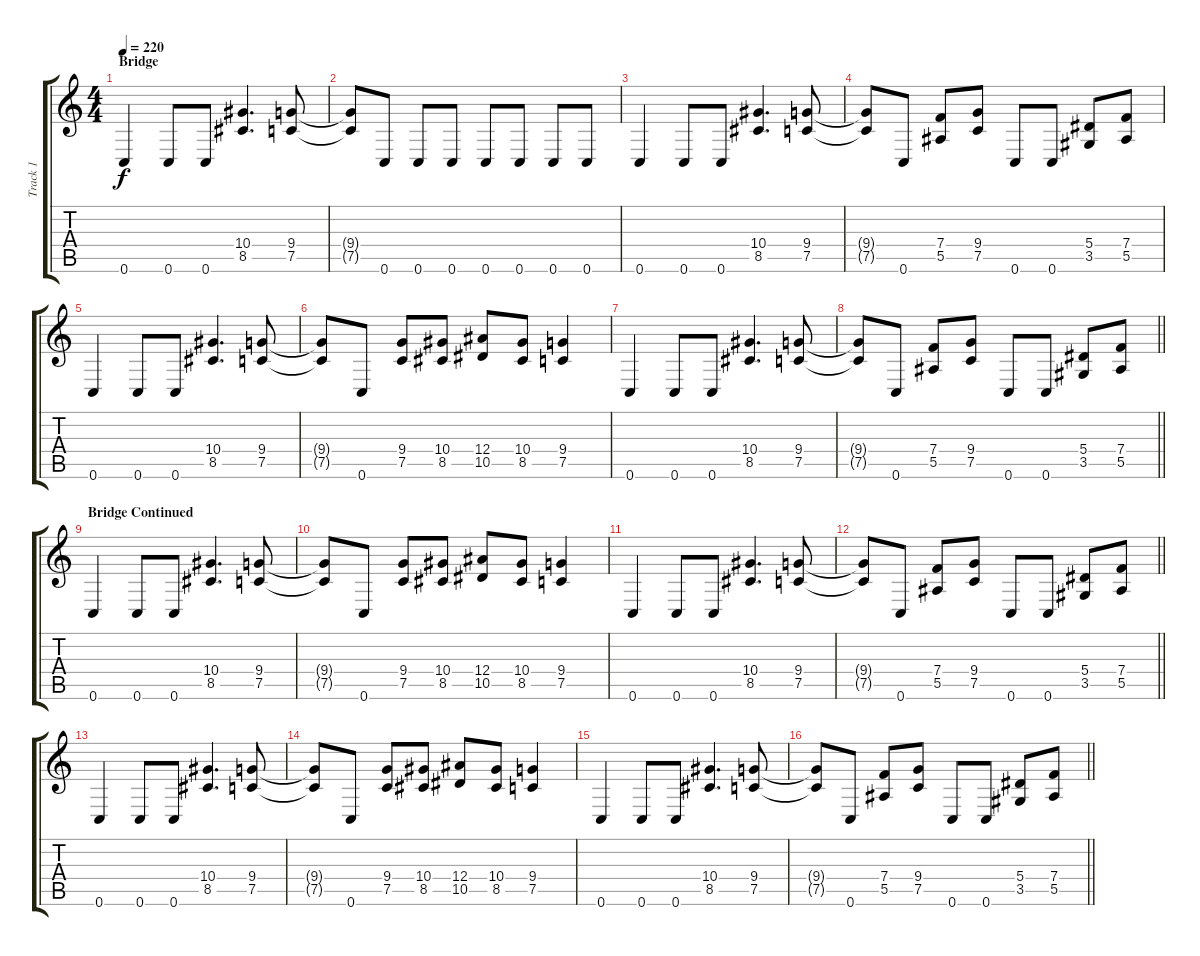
\track ("Track 1" "Track 1") {instrument distortionguitar}
\staff {score tabs}
\tuning (C4 G3 Eb3 Bb2 F2 C2) {hide}
\ts (4 4)
\section ("" "Bridge ")
\tempo 220
\clef g2
\ks c
0.6.4{dy f} 0.6.8 0.6.8 (10.4 8.5).4{d} (9.4 7.5).8 |
(9.4{t} 7.5{t}).8 0.6.8 0.6.8 0.6.8 0.6.8 0.6.8 0.6.8 0.6.8 |
0.6.4 0.6.8 0.6.8 (10.4 8.5).4{d} (9.4 7.5).8 |
(9.4{t} 7.5{t}).8 0.6.8 (7.4 5.5).8 (9.4 7.5).8 0.6.8 0.6.8 (5.4 3.5).8 (7.4 5.5).8 |
0.6.4 0.6.8 0.6.8 (10.4 8.5).4{d} (9.4 7.5).8 |
(9.4{t} 7.5{t}).8 0.6.8 (9.4 7.5).8 (10.4 8.5).8 (12.4 10.5).8 (10.4 8.5).8 (9.4 7.5).4 |
0.6.4 0.6.8 0.6.8 (10.4 8.5).4{d} (9.4 7.5).8 |
\barLineRight lightlight
(9.4{t} 7.5{t}).8 0.6.8 (7.4 5.5).8 (9.4 7.5).8 0.6.8 0.6.8 (5.4 3.5).8 (7.4 5.5).8 |
\section ("" "Bridge Continued")
0.6.4 0.6.8 0.6.8 (10.4 8.5).4{d} (9.4 7.5).8 |
(9.4{t} 7.5{t}).8 0.6.8 (9.4 7.5).8 (10.4 8.5).8 (12.4 10.5).8 (10.4 8.5).8 (9.4 7.5).4 |
0.6.4 0.6.8 0.6.8 (10.4 8.5).4{d} (9.4 7.5).8 |
\barLineRight lightlight
(9.4{t} 7.5{t}).8 0.6.8 (7.4 5.5).8 (9.4 7.5).8 0.6.8 0.6.8 (5.4 3.5).8 (7.4 5.5).8 |
0.6.4 0.6.8 0.6.8 (10.4 8.5).4{d} (9.4 7.5).8 |
(9.4{t} 7.5{t}).8 0.6.8 (9.4 7.5).8 (10.4 8.5).8 (12.4 10.5).8 (10.4 8.5).8 (9.4 7.5).4 |
0.6.4 0.6.8 0.6.8 (10.4 8.5).4{d} (9.4 7.5).8 |
\barLineRight lightlight
(9.4{t} 7.5{t}).8 0.6.8 (7.4 5.5).8 (9.4 7.5).8 0.6.8 0.6.8 (5.4 3.5).8 (7.4 5.5).8
